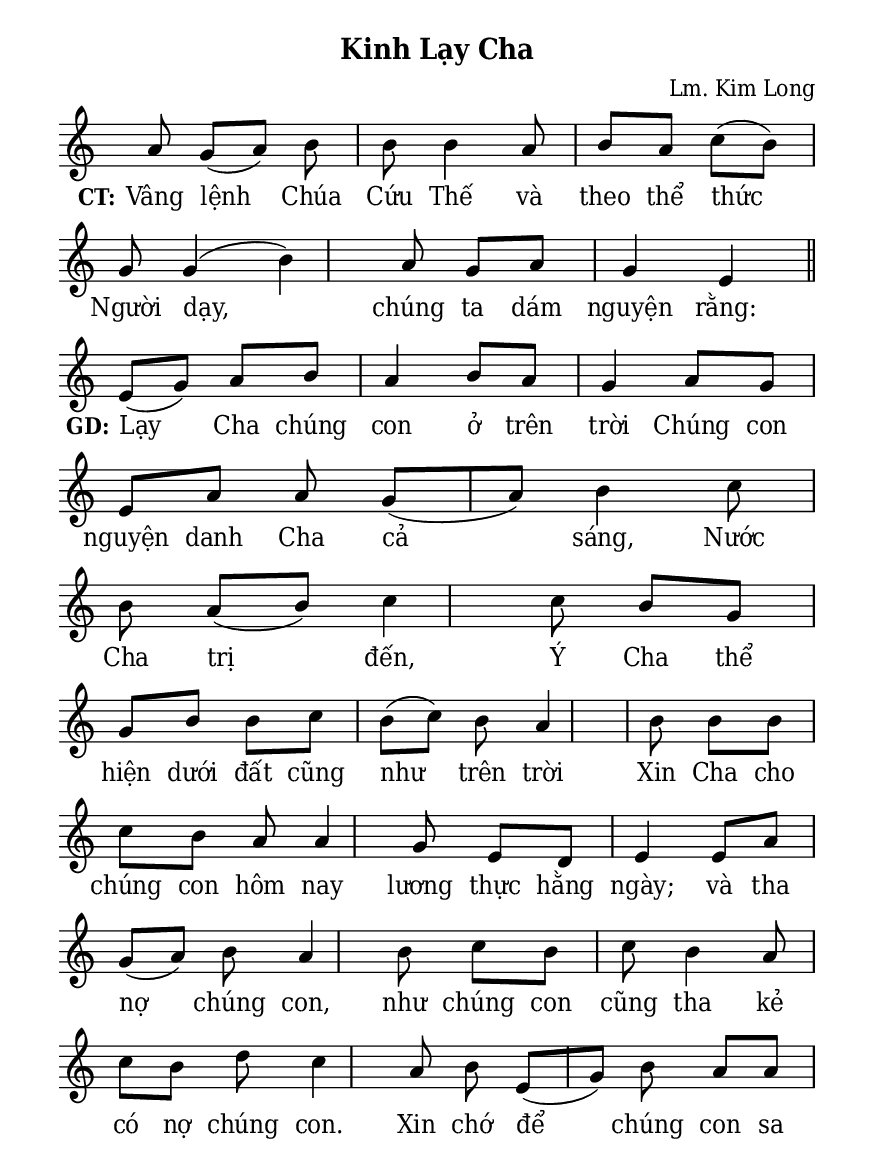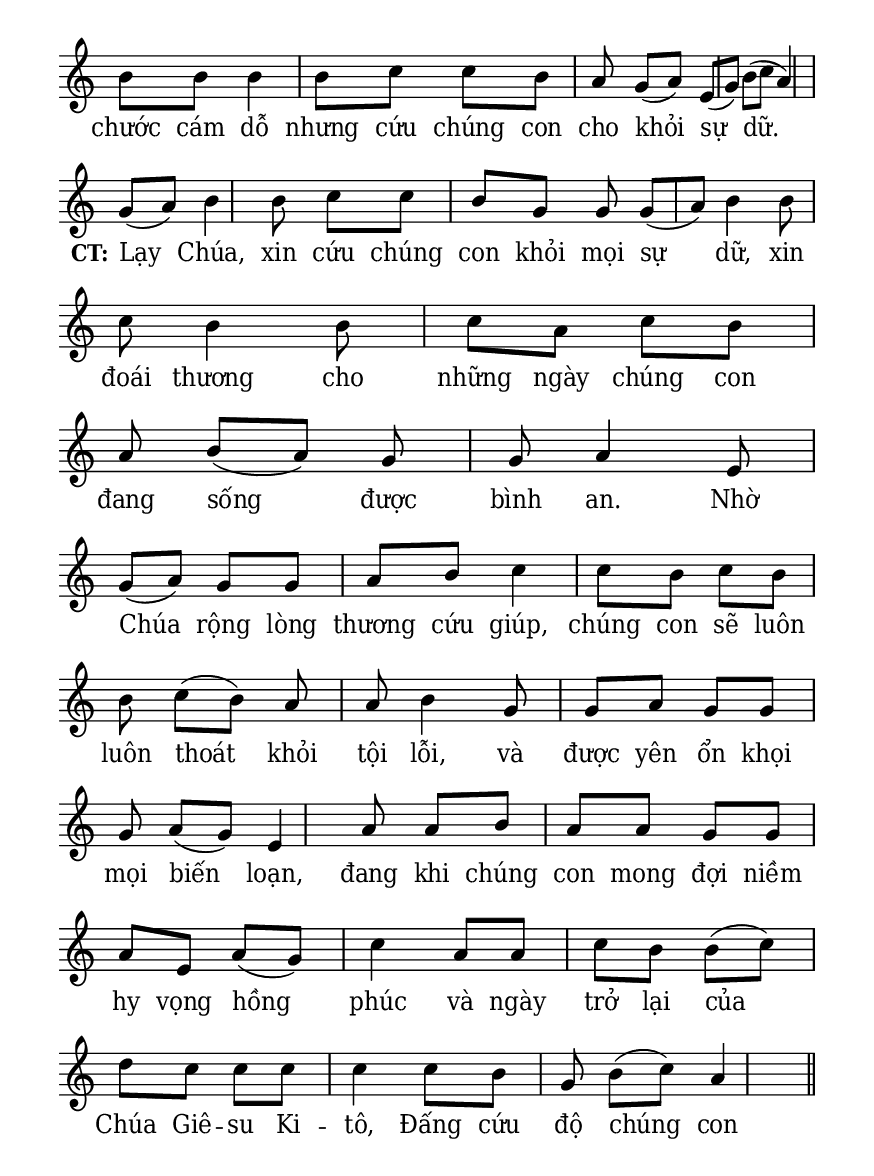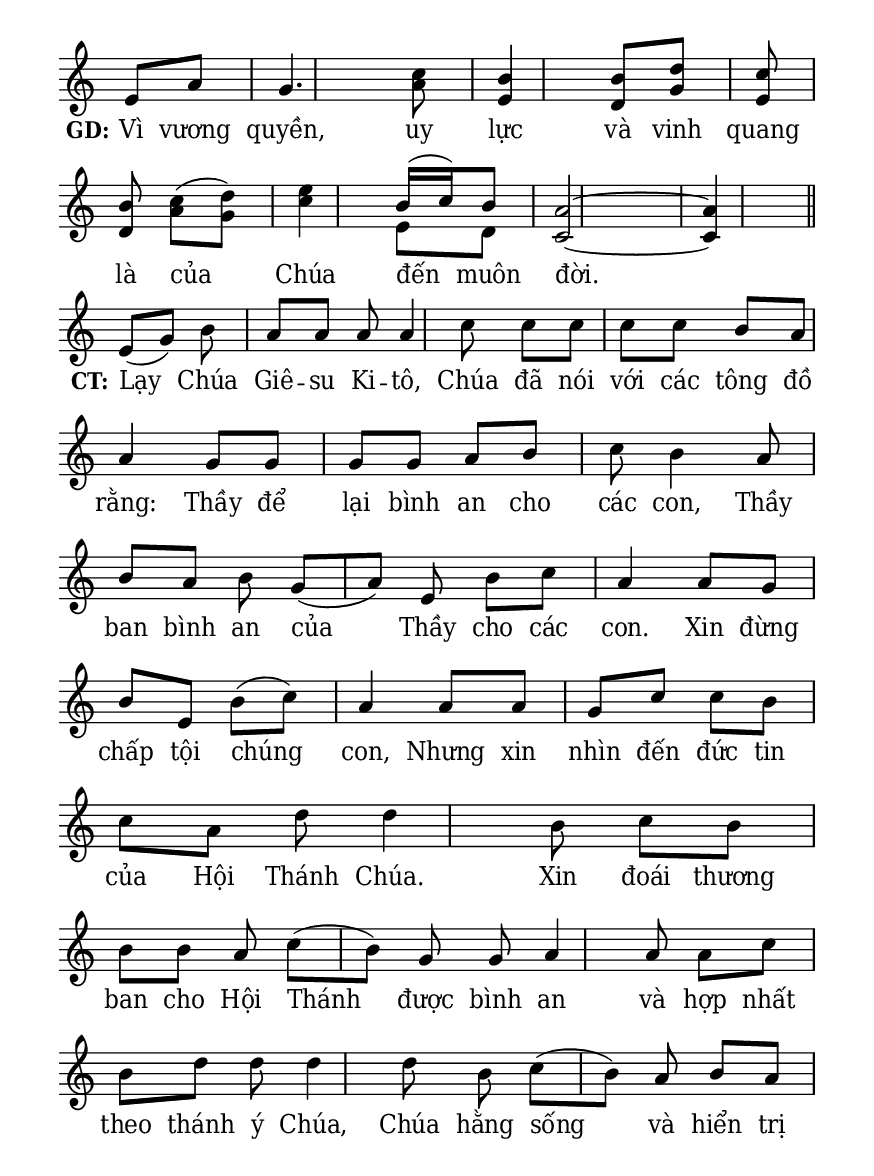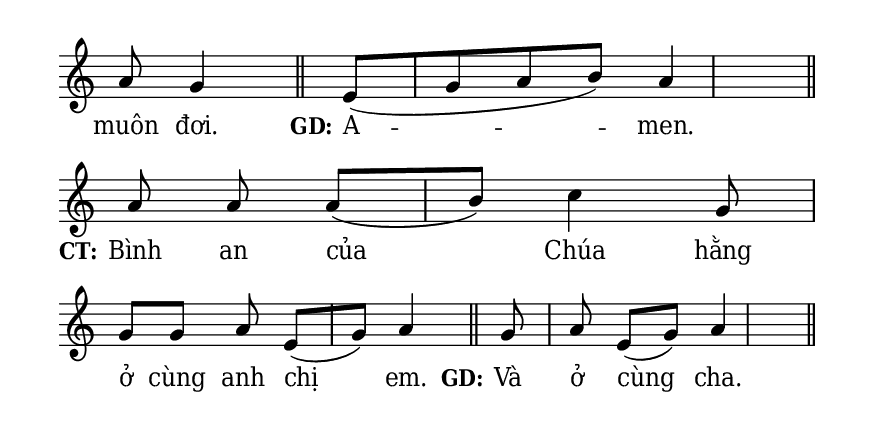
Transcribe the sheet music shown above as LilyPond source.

% Cài đặt chung
\version "2.22.1"
\include "english.ly"

\header {
  subtitle = \markup { \huge \bold "Kinh Lạy Cha" }
  composer = "Lm. Kim Long"
  %arranger = " "
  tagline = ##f
}

% Nhạc
nhacMauMot = \relative c'' {
  a8 g ([a]) b b b4 a8 b a c ([b]) g g4 (b)
  a8 g a g4 e \bar "||"
  
  e8 ([g]) a b a4 b8 a g4
  a8 g e a a g ([a]) b4 c8 b a ([b]) c4 c8 b g g
  b b c b ([c]) b a4 \bar "|"
  b8 b b c b a a4
  g8 e d e4 e8 a g ([a]) b a4 b8 c b c
  b4 a8 c b d c4 a8 b e, ([g]) b a a b
  b b4 b8 c c b a g ([a]) e ([g]) b ([c] a4) \bar "|" \break
  
  g8 ([a]) b4 b8 c c b g g g ([a]) b4 b8 c8 b4 b8 c a
  c b a b ([a]) g g a4 e8 g ([a]) g g a b c4 c8 b
  c b b c ([b]) a a b4 g8 g a g g g a ([g])
  e4 a8 a b a a g g a e a ([g]) c4 a8 a c b b ([c]) d c c
  c c4 c8 b g b ([c]) a4 \bar "||" \break
  
  e8 [a] \bar "|"
  g4.
  <<
    {
      c8 \bar "|"
      b4 b8 [d] \bar "|"
      c b c ([d]) \bar "|"
      e4
    }
    {
      a,8 \bar "|"
      e4 d8 g \bar "|"
      e d a' ([g]) \bar "|"
      c4
    }
  >>
  <<
    {
      \voiceOne
      b16 [(c) b8] \bar "|"
    }
    \new Voice = "splitpart" {
      \voiceTwo
      e,8 [d] \bar "|"
    }
  >>
  \oneVoice
  <<
    {
      a'2 ~ \bar "|"
      a4
    }
    {
      c,2 ~ \bar "|"
      c4
    }
  >>
  \bar "||" \break
  
  e8 ([g]) b a a a a4 c8 c c c c b a a4 g8 g g
  g a b c b4 a8 b a b g ([a]) e b' c a4 a8 g b
  e, b' ([c]) a4 a8 a g c c b c a d d4 b8 c b
  b b a c ([b]) g g a4 a8 a c b d d d4 d8 b
  c ([b]) a b a a g4 \bar "||"
  
  e8 ([g a b]) a4 \bar "||" \break
  
  a8 a a ([b]) c4 g8 g g a e ([g]) a4 \bar "||"
  g8 a e ([g]) a4 \bar "||"
}

% Lời
loiMauMot = \lyricmode {
  \set stanza = "CT:"
  Vâng lệnh Chúa Cứu Thế và theo thể thức Người dạy,
  chúng ta dám nguyện rằng:
  \set stanza = " GD:"
  Lạy Cha chúng con ở trên trời
  Chúng con nguyện danh Cha cả sáng,
  Nước Cha trị đến,
  Ý Cha thể hiện dưới đất cũng như trên trời
  Xin Cha cho chúng con hôm nay lương thực hằng ngày;
  và tha nợ chúng con,
  như chúng con cũng tha kẻ có nợ chúng con.
  Xin chớ để chúng con sa chước cám dỗ
  nhưng cứu chúng con cho khỏi sự dữ.
  \set stanza = "CT:"
  Lạy Chúa, xin cứu chúng con khỏi mọi sự dữ,
  xin đoái thương cho những ngày chúng con đang sống
  được bình an.
  Nhờ Chúa rộng lòng thương cứu giúp,
  chúng con sẽ luôn luôn thoát khỏi tội lỗi,
  và được yên ổn khọi mọi biến loạn,
  đang khi chúng con mong đợi niềm hy vọng hồng phúc
  và ngày trở lại của Chúa Giê -- su Ki -- tô,
  Đấng cứu độ chúng con
  \set stanza = " GD:"
  Vì vương quyền, uy lực và vinh quang là của Chúa
  đến muôn đời.
  \set stanza = "CT:"
  Lạy Chúa Giê -- su Ki -- tô,
  Chúa đã nói với các tông đồ rằng:
  Thầy để lại bình an cho các con,
  Thầy ban bình an của Thầy cho các con.
  Xin đừng chấp tội chúng con,
  Nhưng xin nhìn đến đức tin của Hội Thánh Chúa.
  Xin đoái thương ban cho Hội Thánh được bình an
  và hợp nhất theo thánh ý Chúa,
  Chúa hằng sống và hiển trị muôn đơi.
  \set stanza = " GD:"
  A -- men.
  \set stanza = "CT:"
  Bình an của Chúa hằng ở cùng anh chị em.
  \set stanza = "GD:"
  Và ở cùng cha.
}

% Dàn trang
\paper {
  #(set-paper-size "a5")
  top-margin = 10\mm
  bottom-margin = 10\mm
  left-margin = 10\mm
  right-margin = 10\mm
  indent = #0
  #(define fonts
	 (make-pango-font-tree "Deja Vu Serif Condensed"
	 		       "Deja Vu Serif Condensed"
			       "Deja Vu Serif Condensed"
			       (/ 20 20)))
  print-page-number = ##f
}

TongNhip = {
  \key c \major \time 2/4
  \set Timing.beamExceptions = #'()
  \set Timing.baseMoment = #(ly:make-moment 1/4)
}

% Đổi kích thước nốt cho bè phụ
notBePhu =
#(define-music-function (font-size music) (number? ly:music?)
   (for-some-music
     (lambda (m)
       (if (music-is-of-type? m 'rhythmic-event)
           (begin
             (set! (ly:music-property m 'tweaks)
                   (cons `(font-size . ,font-size)
                         (ly:music-property m 'tweaks)))
             #t)
           #f))
     music)
   music)

\score {
  <<
    \new Staff <<
        \clef treble
        \new Voice = beSop {
          \TongNhip \nhacMauMot
        }
      \new Lyrics \lyricsto beSop \loiMauMot
    >>
  >>
  \layout {
    \override Staff.TimeSignature.transparent = ##t
    \override Lyrics.LyricSpace.minimum-distance = #1.5
    \override Score.BarNumber.break-visibility = ##(#f #f #f)
    \override Score.SpacingSpanner.uniform-stretching = ##t
    \override LyricHyphen.minimum-distance = #1.5
    \set Score.defaultBarType = ""
    \set Score.barAlways = ##t
    ragged-last = ##f
  }
}
